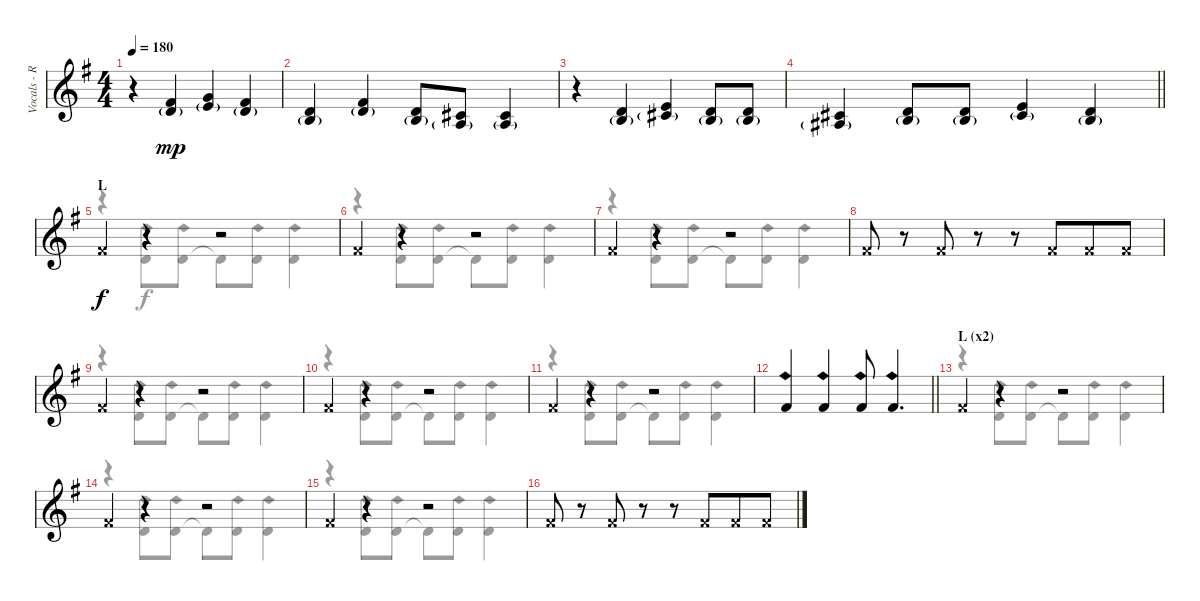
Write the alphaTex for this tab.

\track ("Vocals - Ruki" "Vocals - R") {instrument lead6voice}
\staff {score}
\tuning (B3 Gb3 D3 A2 E2 B1) {hide}
\voice
\ts (4 4)
\tempo 180
\clef g2
\ks g
r.4{dy mp} (7.1 8.2{g}).4 (8.1 10.2{g}).4 (7.1 8.2{g}).4 |
(3.1 5.2{g}).4 (7.1 8.2{g}).4 (3.1 5.2{g}).8 (2.1 3.2{g}).8 (2.1 3.2{g}).4 |
r.4 (3.1 5.2{g}).4 (5.1 7.2{g}).4 (3.1 5.2{g}).8 (3.1 5.2{g}).8 |
\barLineRight lightlight
(2.1 4.2{g}).4 (3.1 5.2{g}).8 (3.1 5.2{g}).8 (5.1 7.2{g}).4 (3.1 5.2{g}).4 |
\section ("" "L")
7.1{x}.4{dy f beam Up} r.4 r.2{beam Up} |
7.1{x}.4{beam Up} r.4 r.2{beam Up} |
7.1{x}.4{beam Up} r.4 r.2{beam Up} |
7.1{x}.8{beam Up} r.8 7.1{x}.8{beam Up} r.8 r.8 7.1{x}.8{beam Up beam merge} 7.1{x}.8{beam Up} 7.1{x}.8{beam Up} |
7.1{x}.4{beam Up} r.4 r.2{beam Up} |
7.1{x}.4{beam Up} r.4 r.2{beam Up} |
7.1{x}.4{beam Up} r.4 r.2{beam Up} |
\barLineRight lightlight
12.2{sh 12}.4 12.2{sh 12}.4 12.2{sh 12}.8 12.2{sh 12}.4{d} |
\section ("" "L (x2)")
7.1{x}.4{beam Up} r.4 r.2{beam Up} |
7.1{x}.4{beam Up} r.4 r.2{beam Up} |
7.1{x}.4{beam Up} r.4 r.2{beam Up} |
7.1{x}.8{beam Up} r.8 7.1{x}.8{beam Up} r.8 r.8 7.1{x}.8{beam Up beam merge} 7.1{x}.8{beam Up} 7.1{x}.8{beam Up}
\voice
\clef g2
\ottava regular
\simile none
\ks g
|
|
|
\barLineRight lightlight
|
r.4 8.2{sh 12}.8 8.2{sh 12}.8 8.2{t}.8 8.2{sh 12}.8 8.2{sh 12}.4 |
r.4 8.2{sh 12}.8 8.2{sh 12}.8 8.2{t}.8 8.2{sh 12}.8 8.2{sh 12}.4 |
r.4 8.2{sh 12}.8 8.2{sh 12}.8 8.2{t}.8 8.2{sh 12}.8 8.2{sh 12}.4 |
|
r.4 8.2{sh 12}.8 8.2{sh 12}.8 8.2{t}.8 8.2{sh 12}.8 8.2{sh 12}.4 |
r.4 8.2{sh 12}.8 8.2{sh 12}.8 8.2{t}.8 8.2{sh 12}.8 8.2{sh 12}.4 |
r.4 8.2{sh 12}.8 8.2{sh 12}.8 8.2{t}.8 8.2{sh 12}.8 8.2{sh 12}.4 |
\barLineRight lightlight
|
r.4 8.2{sh 12}.8 8.2{sh 12}.8 8.2{t}.8 8.2{sh 12}.8 8.2{sh 12}.4 |
r.4 8.2{sh 12}.8 8.2{sh 12}.8 8.2{t}.8 8.2{sh 12}.8 8.2{sh 12}.4 |
r.4 8.2{sh 12}.8 8.2{sh 12}.8 8.2{t}.8 8.2{sh 12}.8 8.2{sh 12}.4 |
